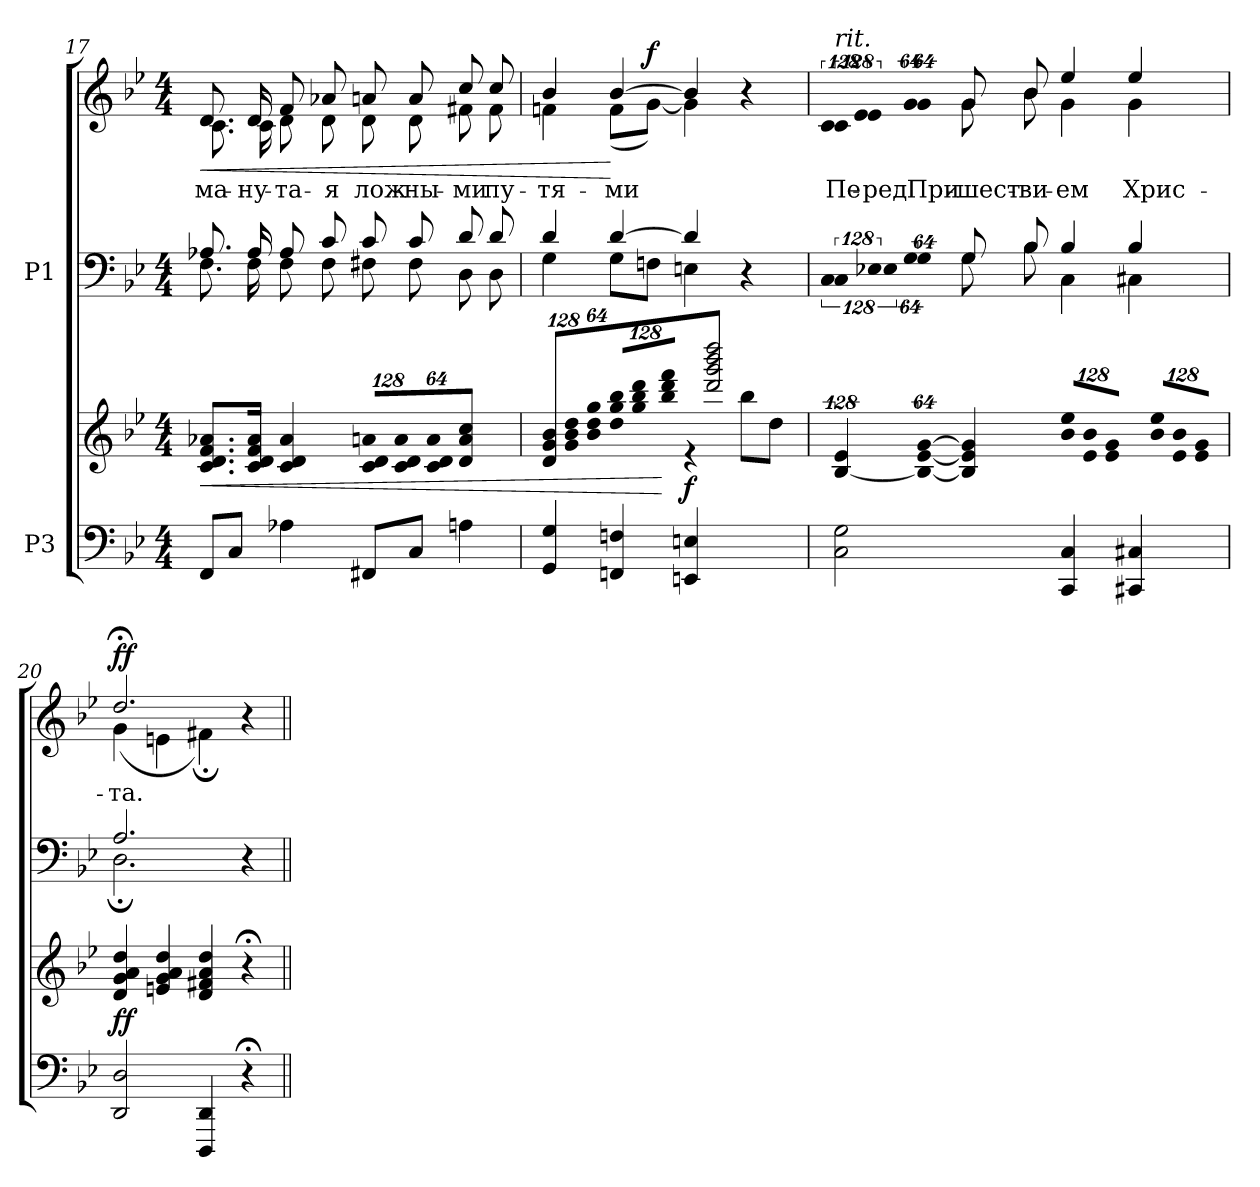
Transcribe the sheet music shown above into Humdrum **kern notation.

**kern	**kern	**dynam	**kern	**kern	**text	**dynam
*part2	*part2	*part2	*part1	*part1	*part1	*part1
*staff4	*staff3	*staff3/4	*staff2	*staff1	*staff1	*staff1/2
*I"P3	*	*	*I"P1	*	*	*
*clefF4	*clefG2	*	*clefF4	*clefG2	*	*
*k[b-e-]	*k[b-e-]	*	*k[b-e-]	*k[b-e-]	*	*
*g:	*g:	*	*g:	*g:	*	*
*M4/4	*M4/4	*	*M4/4	*M4/4	*	*
=17	=17	=17	=17	=17	=17	=17
!	!	!LO:HP:b	!	!	!	!
*	*	*	*^	*	*	*
!	!	!	!	!	!	!LO:LY:b:color=#000000	!LO:HP:b
*	*	*	*	*	*^	*	*
8FFi/L	8.ci/ 8.di 8.fi 8.a-XiL	<	8.A-Xi/	8.Fi\	8.di/	8.ci\	-ма-	<
8Ci/J	.	.	.	.	.	.	.	.
!	!	!	!	!	!	!	!LO:LY:b:color=#000000	!
.	16ci/ 16di 16fi 16a-iJk	.	16A-i/	16Fi\	16di/	16ci\	-ну-	.
!	!	!	!	!	!	!	!LO:LY:b:color=#000000	!
4A-Xi\	4ci/ 4di 4a-i	.	8A-i/	8Fi\	8fi/	8di\	-та-	.
!	!	!	!	!	!	!	!LO:LY:b:color=#000000	!
.	.	.	8ci/	8Fi\	8a-Xi/	8di\	-я	.
*	*Xbrackettup	*	*	*	*	*	*	*
!	!LO:N:vis=8	!	!	!	!	!	!	!
!	!	!	!	!	!	!	!LO:LY:b:color=#000000	!
8FF#Xi/L	1024%85ci/ 1024%85di 1024%85aniL	.	8ci/	8F#Xi\	8ani/	8di\	лож-	.
!	!LO:N:vis=8	!	!	!	!	!	!	!
.	1024%85ci/ 1024%85di 1024%85ai	.	.	.	.	.	.	.
!	!	!	!	!	!	!	!LO:LY:b:color=#000000	!
8Ci/J	.	.	8ci/	8F#i\	8ai/	8di\	-ны-	.
!	!LO:N:vis=8	!	!	!	!	!	!	!
.	512%43ci/ 512%43di 512%43aiJ	.	.	.	.	.	.	.
!	!	!	!	!	!	!	!LO:LY:b:color=#000000	!
4Ani\	4di/ 4ai 4cci	.	8di/	8Di\	8cci/	8f#Xi\	-ми	.
!	!	!	!	!	!	!	!LO:LY:b:color=#000000	!
.	.	.	8di/	8Di\	8cci/	8f#i\	пу-	.
!!LO:LB:g=z	!!
=18	=18	=18	=18	=18	=18	=18	=18	=18
!	!LO:N:vis=8	!	!	!	!	!	!	!
*	*^	*	*	*	*	*	*	*
!	!	!	!	!	!	!	!	!LO:LY:b:color=#000000	!
4GGi/ 4Gi	1024%85di\ 1024%85gi 1024%85b-iL	2ryy	.	4di/	4Gi\	4b-i/	4fni\	-тя-	.
!	!LO:N:vis=8	!	!	!	!	!	!	!	!
.	1024%85gi\ 1024%85b-i 1024%85ddi	.	.	.	.	.	.	.	.
!	!LO:N:vis=8	!	!	!	!	!	!	!	!
.	512%43b-i\ 512%43ddi 512%43ggiJ	.	.	.	.	.	.	.	.
!	!LO:N:vis=8	!	!	!	!	!	!	!	!
!	!	!	!	!	!	!	!	!LO:LY:b:color=#000000	!
4FFni/ 4Fni	1024%85ddi/ 1024%85ggi 1024%85bb-iL	.	.	[>4di/	8Gi\L	[>4b-i/	(8fi\L	-ми	[
!	!LO:N:vis=8	!	!	!	!	!	!	!	!
.	1024%85ggi/ 1024%85bb-i 1024%85dddi	.	.	.	.	.	.	.	.
.	.	.	.	.	8Fni\J	.	[<8gi\J)	.	f
!	!LO:N:vis=8	!	!	!	!	!	!	!	!
.	512%43bb-i/ 512%43dddi 512%43fffiJ	.	[	.	.	.	.	.	.
4EEni/ 4Eni	2dddi/ 2gggi 2bbb-i 2ddddi	4r	f	4di/]	4Eni\	4b-i/]	4gi\]	.	.
4ryy	.	8bb-i\L	.	4r	4ryy	4r	4ryy	.	.
.	.	8ddi\J	.	.	.	.	.	.	.
*	*v	*v	*	*	*	*	*	*	*
=19	=19	=19	=19	=19	=19	=19	=19	=19
*	*brackettup	*	*	*	*	*	*	*
*	*^	*	*	*	*	*	*	*
!	!LO:N:vis=4	!	!	!LO:N:vis=8	!LO:N:vis=8	!LO:N:vis=8	!	!	!
*	*v	*v	*	*	*	*	*	*	*
*	*^	*	*	*	*	*	*	*
!	!	!	!	!	!	!LO:TX:a:i:t=rit.	!	!	!
!	!LO:TX:a:i:t=rit.	!	!	!	!	!	!	!	!
!	!	!	!	!	!	!	!LO:N:vis=8	!LO:LY:b:color=#000000	!
*	*v	*v	*	*	*	*	*	*	*
2Ci\ 2Gi	[<512%85B-i/ 512%85e-i	.	1024%85Ci/	1024%85Ci\	1024%85ci/	1024%85ci\	Пе-	.
!	!	!	!LO:N:vis=8	!LO:N:vis=8	!LO:N:vis=8	!	!	!
!	!	!	!	!	!	!LO:N:vis=8	!LO:LY:b:color=#000000	!
.	.	.	1024%85E-Xi/	1024%85E-i\	1024%85e-i/	1024%85e-i\	-ред	.
!	!LO:N:vis=8	!	!LO:N:vis=8	!LO:N:vis=8	!LO:N:vis=8	!	!	!
!	!	!	!	!	!	!LO:N:vis=8	!LO:LY:b:color=#000000	!
.	512%43B-i/_< [<512%43e-i [>512%43gi	.	512%43Gi/	512%43Gi\	512%43gi/	512%43gi\	При-	.
!	!	!	!	!	!	!	!LO:LY:b:color=#000000	!
.	4B-i/] 4e-i] 4gi]	.	8Gi/	8Gi\	8gi/	8gi\	-шест-	.
!	!	!	!	!	!	!	!LO:LY:b:color=#000000	!
.	.	.	8B-i/	8B-i\	8b-i/	8b-i\	-ви-	.
*	*Xbrackettup	*	*	*	*	*	*	*
!	!LO:N:vis=8	!	!	!	!	!	!	!
!	!	!	!	!	!	!	!LO:LY:b:color=#000000	!
4CCi/ 4Ci	1024%85b-i/ 1024%85ee-iL	.	4B-i/	4Ci\	4ee-i/	4gi\	-ем	.
!	!LO:N:vis=8	!	!	!	!	!	!	!
.	1024%85e-i/ 1024%85b-i	.	.	.	.	.	.	.
!	!LO:N:vis=8	!	!	!	!	!	!	!
.	512%43e-i/ 512%43giJ	.	.	.	.	.	.	.
!	!LO:N:vis=8	!	!	!	!	!	!	!
!	!	!	!	!	!	!	!LO:LY:b:color=#000000	!
4CC#Xi/ 4C#Xi	1024%85b-i/ 1024%85ee-iL	.	4B-i/	4C#Xi\	4ee-i/	4gi\	Хрис-	.
!	!LO:N:vis=8	!	!	!	!	!	!	!
.	1024%85e-i/ 1024%85b-i	.	.	.	.	.	.	.
!	!LO:N:vis=8	!	!	!	!	!	!	!
.	512%43e-i/ 512%43giJ	.	.	.	.	.	.	.
=20	=20	=20	=20	=20	=20	=20	=20	=20
!	!	!	!	!	!	!	!LO:LY:b:color=#000000	!
2DDi/ 2Di	4di/ 4gi 4ai 4ddi	ff	2.Ai/	2.D;i\	2.dd;i/	(4gi\	-та.	ff
.	4eni/ 4gi 4ai 4ddi	.	.	.	.	4eni\	.	.
4DDDi/ 4DDi	4di/ 4f#Xi 4ai 4ddi	.	.	.	.	4f#X;i\)	.	.
4r;	4r;	.	4r	4ryy	4r	4ryy	.	.
*	*	*	*v	*v	*	*	*	*
*	*	*	*	*v	*v	*	*
=||	=||	=||	=||	=||	=||	=||
*-	*-	*-	*-	*-	*-	*-
